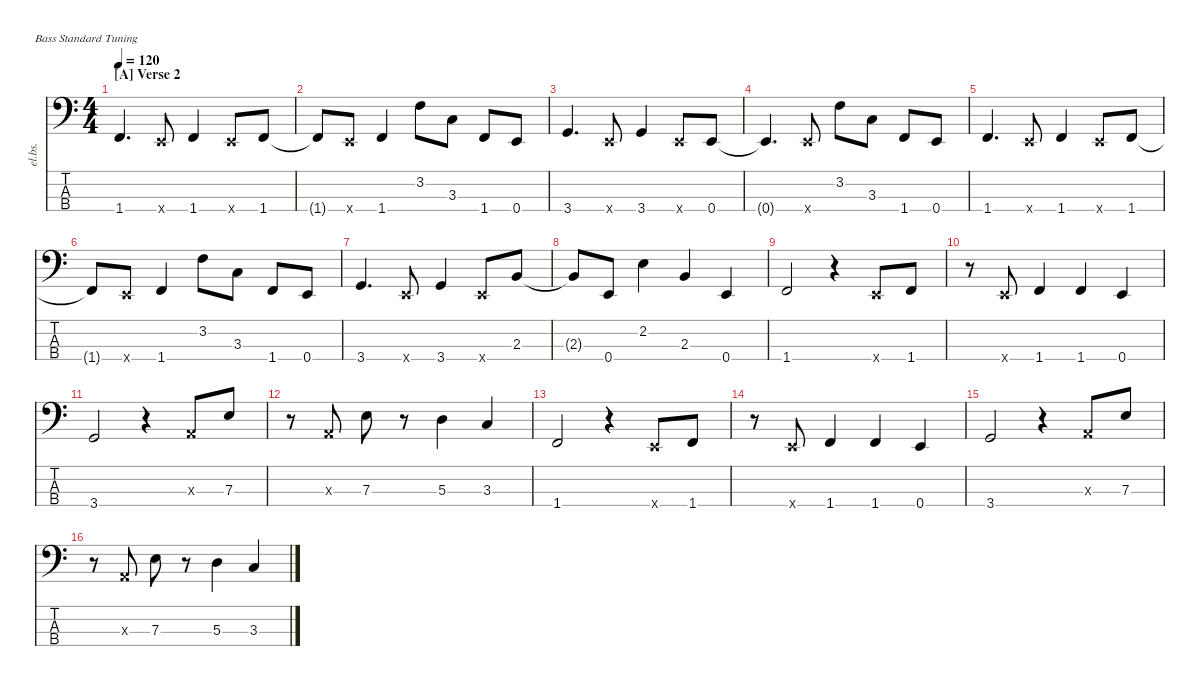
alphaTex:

\defaultSystemsLayout 4
\hideDynamics
\bracketExtendMode nobrackets
\track ("Electric Bass" "el.bs.") {instrument electricbassfinger}
\staff {score tabs}
\tuning (G2 D2 A1 E1)
\ts (4 4)
\section ("A" "Verse 2")
\tempo 120
\clef f4
\ks c
1.4.4{d dy mf} 0.4{x}.8 1.4.4 0.4{x}.8 1.4.8 |
1.4{t}.8 0.4{x}.8 1.4.4 3.2.8 3.3.8 1.4.8 0.4.8 |
3.4.4{d} 0.4{x}.8 3.4.4 0.4{x}.8 0.4.8 |
0.4{t}.4{d} 0.4{x}.8 3.2.8 3.3.8 1.4.8 0.4.8 |
1.4.4{d} 0.4{x}.8 1.4.4 0.4{x}.8 1.4.8 |
1.4{t}.8 0.4{x}.8 1.4.4 3.2.8 3.3.8 1.4.8 0.4.8 |
3.4.4{d} 0.4{x}.8 3.4.4 0.4{x}.8 2.3.8 |
2.3{t}.8 0.4.8 2.2.4 2.3.4 0.4.4 |
1.4.2 r.4 0.4{x}.8 1.4.8 |
r.8 0.4{x}.8 1.4.4 1.4.4 0.4.4 |
3.4.2 r.4 0.3{x}.8 7.3.8 |
r.8 0.3{x}.8 7.3.8 r.8 5.3.4 3.3.4 |
1.4.2 r.4 0.4{x}.8 1.4.8 |
r.8 0.4{x}.8 1.4.4 1.4.4 0.4.4 |
3.4.2 r.4 0.3{x}.8 7.3.8 |
r.8 0.3{x}.8 7.3.8 r.8 5.3.4 3.3.4
